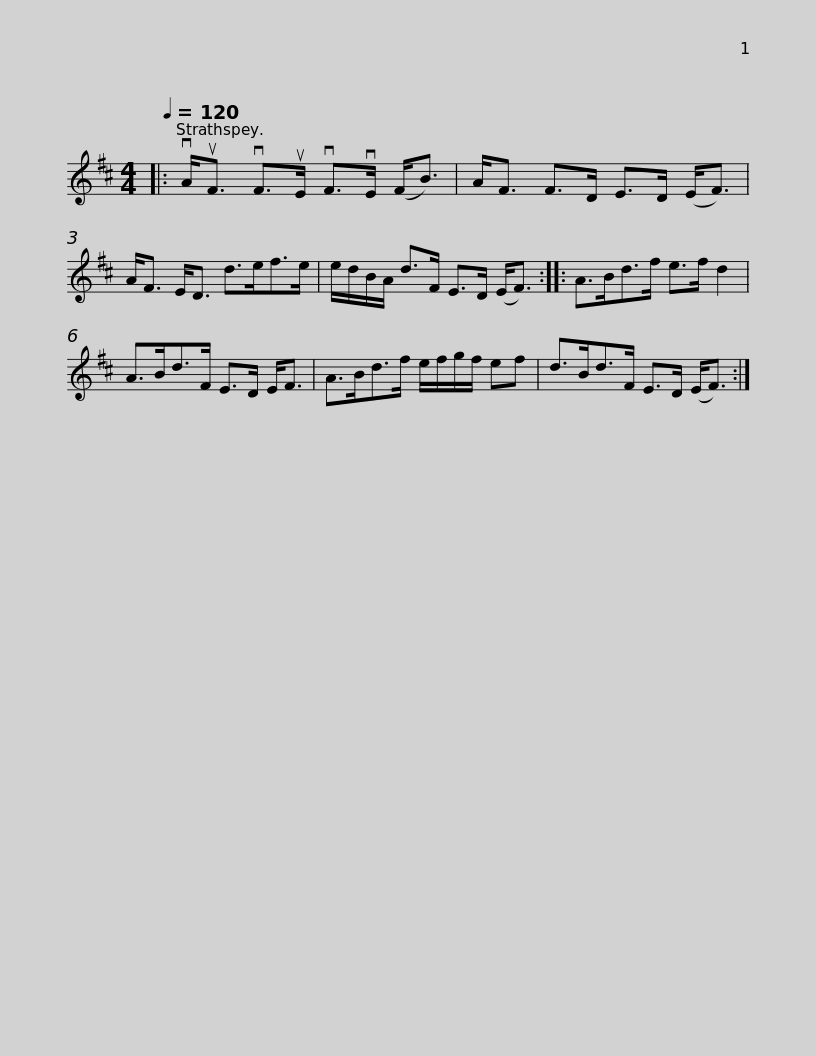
X:1
L:1/8
Q:1/4=120
M:4/4
I:linebreak $
K:D
V:1 treble
V:1
|: vA<uF vF>uE vF>vE (F<B) | A<F F>D E>D (E<F) | A<F E<D d>ef>e | e/d/B/A/ d>F E>D (E<F) ::$ A>Bd>f e>f d2 | %5
 A>Bd>F E>D E<F | A>Bd>f e/f/g/f/ ef | d>Bd>F E>D (E<F) :| %8
